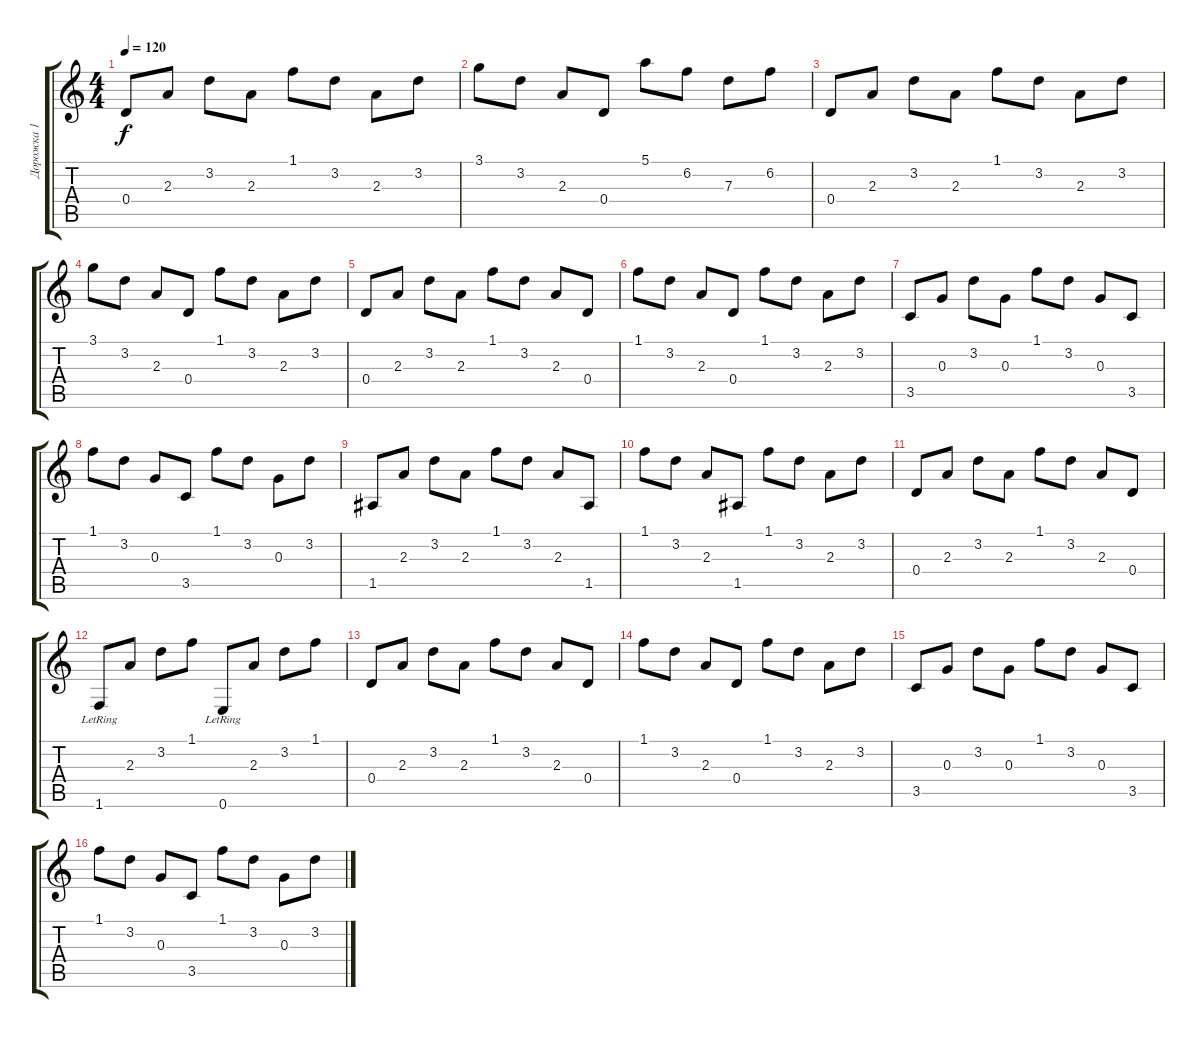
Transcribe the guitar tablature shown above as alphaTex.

\track ("Дорожка 1" "Дорожка 1") {instrument acousticguitarsteel}
\staff {score tabs}
\tuning (E4 B3 G3 D3 A2 E2) {hide}
\ts (4 4)
\tempo 120
\clef g2
\ks c
0.4.8{dy f} 2.3.8 3.2.8 2.3.8 1.1.8 3.2.8 2.3.8 3.2.8 |
3.1.8 3.2.8 2.3.8 0.4.8 5.1.8 6.2.8 7.3.8 6.2.8 |
0.4.8 2.3.8 3.2.8 2.3.8 1.1.8 3.2.8 2.3.8 3.2.8 |
3.1.8 3.2.8 2.3.8 0.4.8 1.1.8 3.2.8 2.3.8 3.2.8 |
0.4.8 2.3.8 3.2.8 2.3.8 1.1.8 3.2.8 2.3.8 0.4.8 |
1.1.8 3.2.8 2.3.8 0.4.8 1.1.8 3.2.8 2.3.8 3.2.8 |
3.5.8 0.3.8 3.2.8 0.3.8 1.1.8 3.2.8 0.3.8 3.5.8 |
1.1.8 3.2.8 0.3.8 3.5.8 1.1.8 3.2.8 0.3.8 3.2.8 |
1.5.8 2.3.8 3.2.8 2.3.8 1.1.8 3.2.8 2.3.8 1.5.8 |
1.1.8 3.2.8 2.3.8 1.5.8 1.1.8 3.2.8 2.3.8 3.2.8 |
0.4.8 2.3.8 3.2.8 2.3.8 1.1.8 3.2.8 2.3.8 0.4.8 |
1.6{lr}.8 2.3.8 3.2.8 1.1.8 0.6{lr}.8 2.3.8 3.2.8 1.1.8 |
0.4.8 2.3.8 3.2.8 2.3.8 1.1.8 3.2.8 2.3.8 0.4.8 |
1.1.8 3.2.8 2.3.8 0.4.8 1.1.8 3.2.8 2.3.8 3.2.8 |
3.5.8 0.3.8 3.2.8 0.3.8 1.1.8 3.2.8 0.3.8 3.5.8 |
1.1.8 3.2.8 0.3.8 3.5.8 1.1.8 3.2.8 0.3.8 3.2.8
